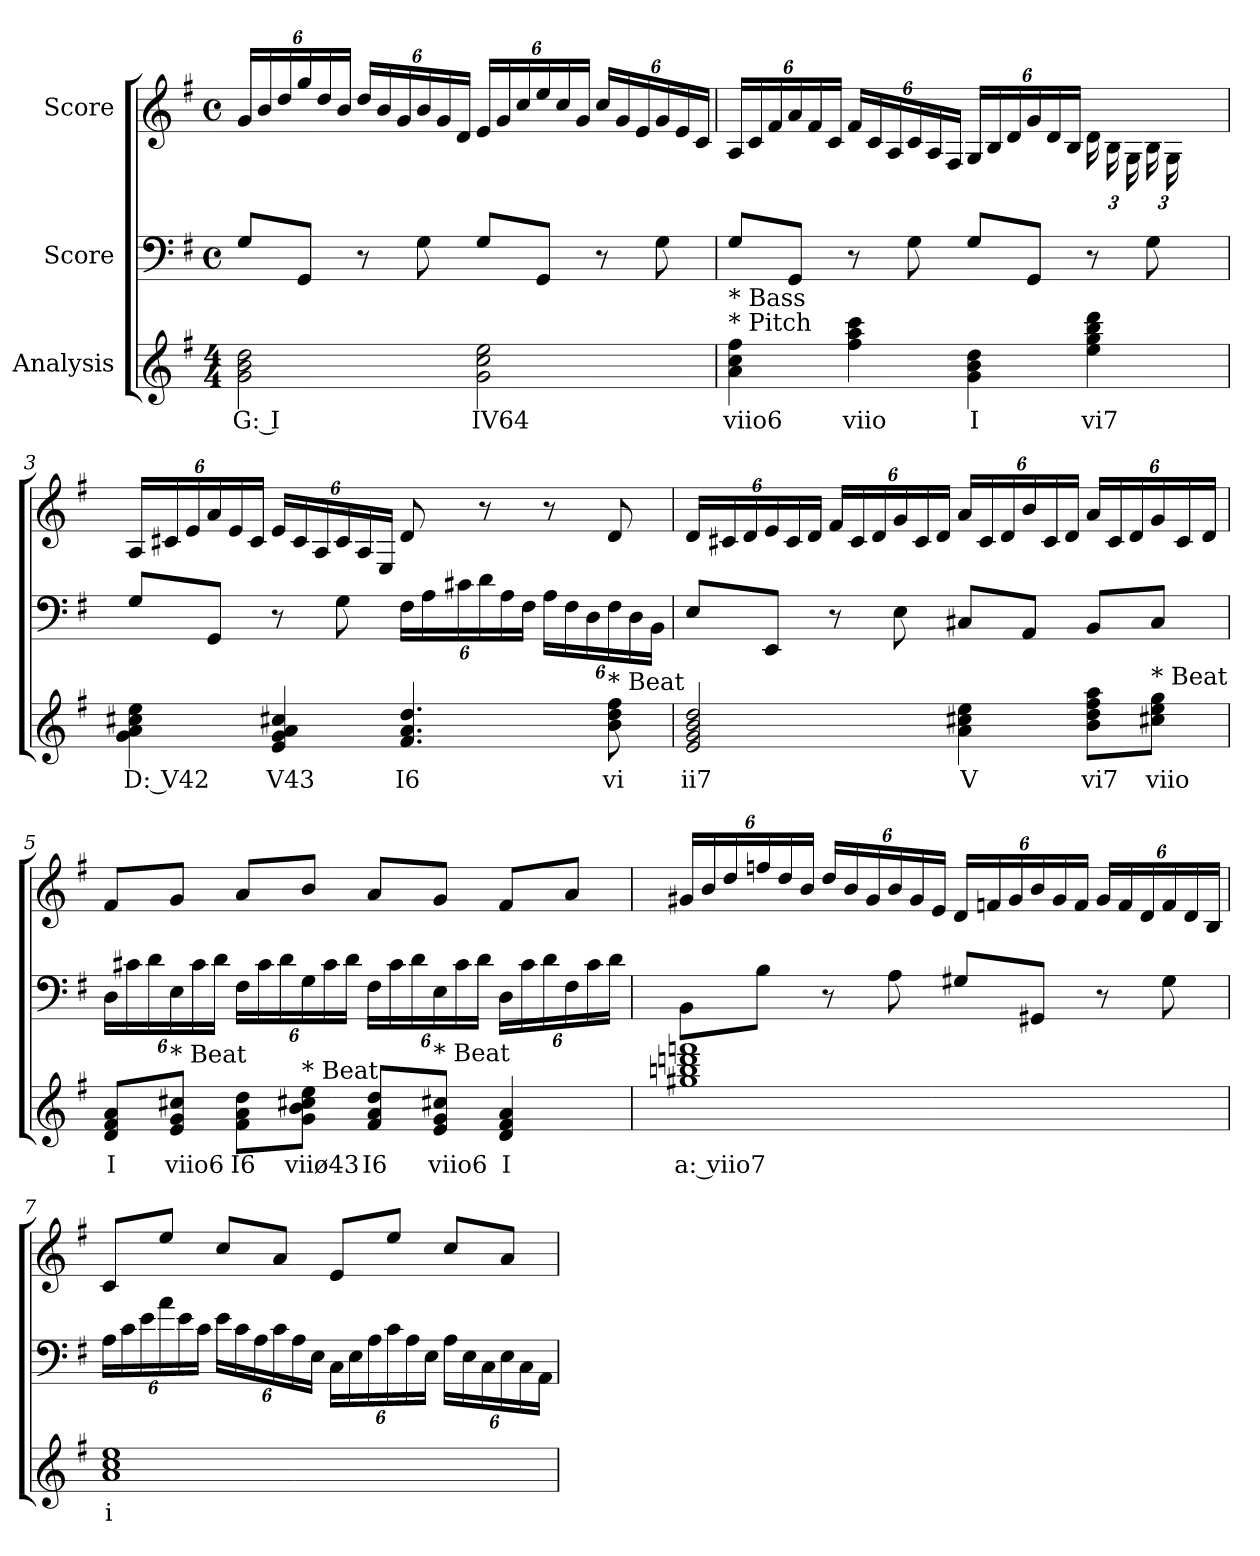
**kern	**text	**kern	**kern
*part3	*part3	*part2	*part1
*staff3	*staff3	*staff2	*staff1
*I"Analysis	*	*I"Score	*I"Score
*	*	*clefF4	*clefG2
*k[f#]	*	*k[f#]	*k[f#]
*M4/4	*	*M4/4	*M4/4
*	*	*met(c)	*met(c)
=1	=1	=1	=1
*	*	*	*Xbrackettup
2g 2b 2dd	G: I	8G/L	24g/LL
.	.	.	24b/
.	.	.	24dd/
.	.	8GG/J	24gg/
.	.	.	24dd/
.	.	.	24b/JJ
.	.	8r	24dd/LL
.	.	.	24b/
.	.	.	24g/
.	.	8G\	24b/
.	.	.	24g/
.	.	.	24d/JJ
2g 2cc 2ee	IV64	8G/L	24e/LL
.	.	.	24g/
.	.	.	24cc/
.	.	8GG/J	24ee/
.	.	.	24cc/
.	.	.	24g/JJ
.	.	8r	24cc/LL
.	.	.	24g/
.	.	.	24e/
.	.	8G\	24g/
.	.	.	24e/
.	.	.	24c/JJ
=2	=2	=2	=2
*	*	*^	*
!LO:TX:t=* Pitch	!	!	!	!
!LO:TX:t=* Bass	!	!	!	!
4a 4cc 4ff#	viio6	24%23ryy	8G/L	24A/LL
.	.	.	.	24c/
.	.	.	.	24f#/
.	.	.	8GG/J	24a/
.	.	.	.	24f#/
.	.	.	.	24c/JJ
4ff# 4aa 4ccc	viio	.	8r	24f#/LL
.	.	.	.	24c/
.	.	.	.	24A/
.	.	.	8G\	24c/
.	.	.	.	24A/
.	.	.	.	24F#/JJ
4g 4b 4dd	I	.	8G/L	24G/LL
.	.	.	.	24B/
.	.	.	.	24d/
.	.	.	8GG/J	24g/
.	.	.	.	24d/
.	.	.	.	24B/JJ
4ee 4gg 4bb 4ddd	vi7	.	8r	24d\LL
.	.	.	.	24B\
.	.	.	.	24G\
.	.	.	8G\	24B\
.	.	.	.	24G\
.	.	24E/JJ	.	24ryy
*	*	*v	*v	*
!!LO:LB:g=z
=3	=3	=3	=3
4g 4a 4cc#X 4ee	D: V42	8G/L	24A/LL
.	.	.	24c#X/
.	.	.	24e/
.	.	8GG/J	24a/
.	.	.	24e/
.	.	.	24c#/JJ
4e 4g 4a 4cc#X	V43	8r	24e/LL
.	.	.	24c#/
.	.	.	24A/
.	.	8G\	24c#/
.	.	.	24A/
.	.	.	24E/JJ
*	*	*Xbrackettup	*
4.f# 4.a 4.dd	I6	24F#\LL	8d/
.	.	24A\	.
.	.	24c#X\	.
.	.	24d\	8r
.	.	24A\	.
.	.	24F#\JJ	.
.	.	24A\LL	8r
.	.	24F#\	.
.	.	24D\	.
!LO:TX:t=* Beat	!	!	!
8b 8dd 8ff#	vi	24F#\	8d/
.	.	24D\	.
.	.	24BB\JJ	.
=4	=4	=4	=4
2e 2g 2b 2dd	ii7	8E/L	24d/LL
.	.	.	24c#X/
.	.	.	24d/
.	.	8EE/J	24e/
.	.	.	24c#/
.	.	.	24d/JJ
.	.	8r	24f#/LL
.	.	.	24c#/
.	.	.	24d/
.	.	8E\	24g/
.	.	.	24c#/
.	.	.	24d/JJ
4a 4cc#X 4ee	V	8C#X/L	24a/LL
.	.	.	24c#/
.	.	.	24d/
.	.	8AA/J	24b/
.	.	.	24c#/
.	.	.	24d/JJ
8b 8dd 8ff# 8aaL	vi7	8BB/L	24a/LL
.	.	.	24c#/
.	.	.	24d/
!LO:TX:t=* Beat	!	!	!
8cc#X 8ee 8ggJ	viio	8C#/J	24g/
.	.	.	24c#/
.	.	.	24d/JJ
!!LO:LB:g=z
=5	=5	=5	=5
8d 8f# 8aL	I	24D\LL	8f#/L
.	.	24c#X\	.
.	.	24d\	.
!LO:TX:t=* Beat	!	!	!
8e 8g 8cc#XJ	viio6	24E\	8g/J
.	.	24c#\	.
.	.	24d\JJ	.
8f# 8a 8ddL	I6	24F#\LL	8a/L
.	.	24c#\	.
.	.	24d\	.
!LO:TX:t=* Beat	!	!	!
8g 8b 8cc#X 8eeJ	viiø43	24G\	8b/J
.	.	24c#\	.
.	.	24d\JJ	.
8f# 8a 8ddL	I6	24F#\LL	8a/L
.	.	24c#\	.
.	.	24d\	.
!LO:TX:t=* Beat	!	!	!
8e 8g 8cc#XJ	viio6	24E\	8g/J
.	.	24c#\	.
.	.	24d\JJ	.
4d 4f# 4a	I	24D\LL	8f#/L
.	.	24c#\	.
.	.	24d\	.
.	.	24F#\	8a/J
.	.	24c#\	.
.	.	24d\JJ	.
=6	=6	=6	=6
1gg#X 1bbn 1dddn 1fffn	a: viio7	8BB\L	24g#X/LL
.	.	.	24b/
.	.	.	24dd/
.	.	8B\J	24ffn/
.	.	.	24dd/
.	.	.	24b/JJ
.	.	8r	24dd/LL
.	.	.	24b/
.	.	.	24g#/
.	.	8A\	24b/
.	.	.	24g#/
.	.	.	24e/JJ
.	.	8G#X/L	24d/LL
.	.	.	24fn/
.	.	.	24g#/
.	.	8GG#X/J	24b/
.	.	.	24g#/
.	.	.	24f/JJ
.	.	8r	24g#/LL
.	.	.	24f/
.	.	.	24d/
.	.	8G#\	24f/
.	.	.	24d/
.	.	.	24B/JJ
!!LO:LB:g=z
=7	=7	=7	=7
1a 1cc 1ee	i	24A\LL	8c/L
.	.	24c\	.
.	.	24e\	.
.	.	24a\	8ee/J
.	.	24e\	.
.	.	24c\JJ	.
.	.	24e\LL	8cc/L
.	.	24c\	.
.	.	24A\	.
.	.	24c\	8a/J
.	.	24A\	.
.	.	24E\JJ	.
.	.	24C\LL	8e/L
.	.	24E\	.
.	.	24A\	.
.	.	24c\	8ee/J
.	.	24A\	.
.	.	24E\JJ	.
.	.	24A\LL	8cc/L
.	.	24E\	.
.	.	24C\	.
.	.	24E\	8a/J
.	.	24C\	.
.	.	24AA\JJ	.
=	=	=	=
*-	*-	*-	*-
